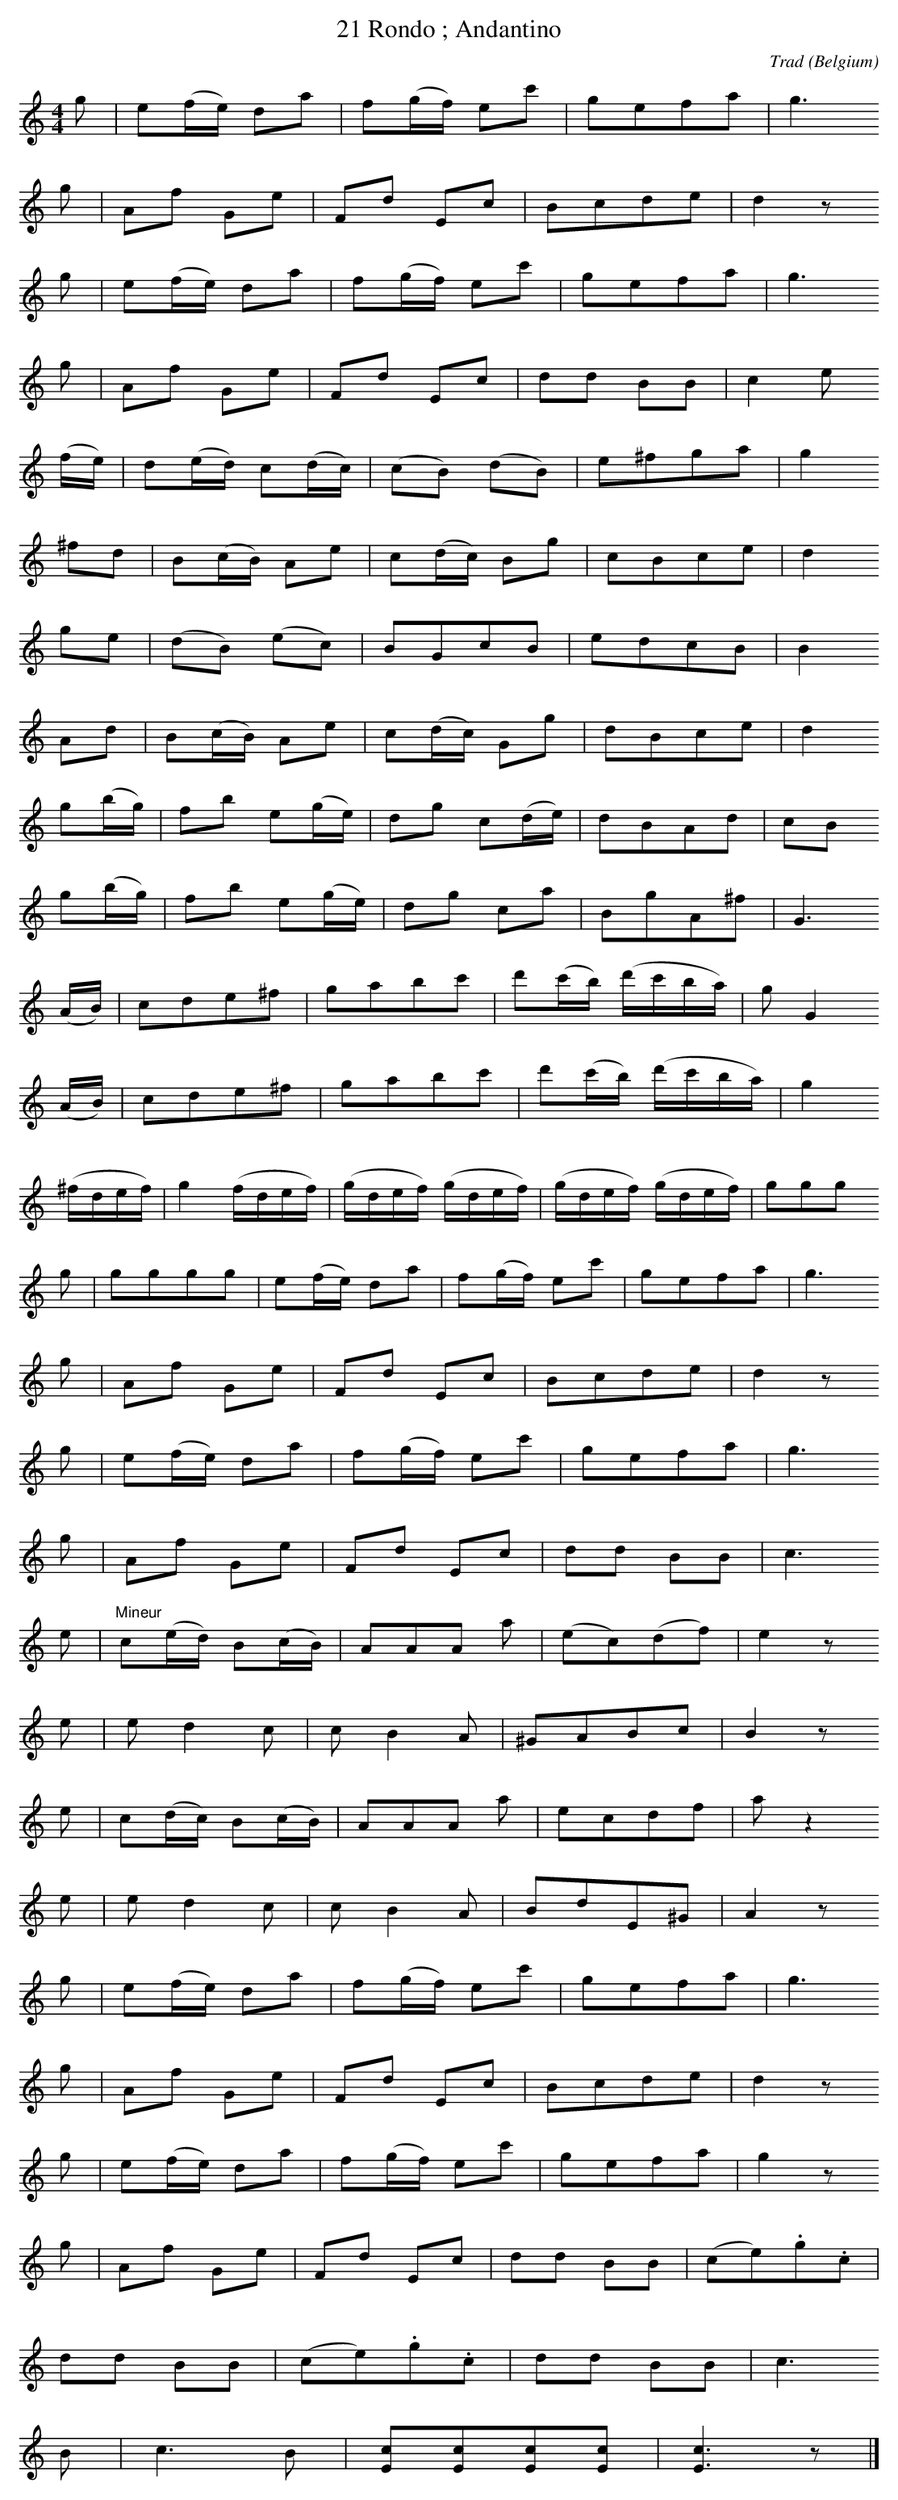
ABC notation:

X:1
T:21 Rondo ; Andantino
C:Trad
O:Belgium
M:4/4
L:1/16
K:C
g2|e2(fe) d2a2|f2(gf) e2c'2|g2e2f2a2|g6
g2|A2f2 G2e2|F2d2 E2c2|B2c2d2e2|d4 z2
g2|e2(fe) d2a2|f2(gf) e2c'2|g2e2f2a2|g6
g2|A2f2 G2e2|F2d2 E2c2|d2d2 B2B2|c4 e2
(fe)|d2(ed) c2(dc)|(c2B2) (d2B2)|e2^f2g2a2|g4
^f2d2|B2(cB) A2e2|c2(dc) B2g2|c2B2c2e2|d4
g2e2|(d2B2) (e2c2)|B2G2c2B2|e2d2c2B2|B4
A2d2|B2(cB) A2e2|c2(dc) G2g2|d2B2c2e2|d4
g2(bg)|f2b2 e2(ge)|d2g2 c2(de)|d2B2A2d2|c2B2
g2(bg)|f2b2 e2(ge)|d2g2 c2a2|B2g2A2^f2|G6
(AB)|c2d2e2^f2|g2a2b2c'2|d'2(c'b) (d'c'ba)|g2 G4
(AB)|c2d2e2^f2|g2a2b2c'2|d'2(c'b) (d'c'ba)|g4
(^fdef)|g4 (fdef)|(gdef) (gdef)|(gdef) (gdef)|g2g2g2
g2|g2g2g2g2|e2(fe) d2a2|f2(gf) e2c'2|g2e2f2a2|g6
g2|A2f2 G2e2|F2d2 E2c2|B2c2d2e2|d4 z2
g2|e2(fe) d2a2|f2(gf) e2c'2|g2e2f2a2|g6
g2|A2f2 G2e2|F2d2 E2c2|d2d2 B2B2|c6
e2|"Mineur"c2(ed) B2(cB)|A2A2A2 a2|(e2c2)(d2f2)|e4 z2
e2|e2d4c2|c2B4A2|^G2A2B2c2|B4 z2
e2|c2(dc) B2(cB)|A2A2A2 a2|e2c2d2f2|a2 z4
e2|e2d4c2|c2B4A2|B2d2E2^G2|A4 z2
g2|e2(fe) d2a2|f2(gf) e2c'2|g2e2f2a2|g6
g2|A2f2 G2e2|F2d2 E2c2|B2c2d2e2|d4 z2
g2|e2(fe) d2a2|f2(gf) e2c'2|g2e2f2a2|g4 z2
g2|A2f2 G2e2|F2d2 E2c2|d2d2 B2B2|(c2e2).g2.c2|
d2d2 B2B2|(c2e2).g2.c2|d2d2 B2B2|c6
B2|c6 B2|[Ec]2[Ec]2[Ec]2[Ec]2|[Ec]6 z2|]
